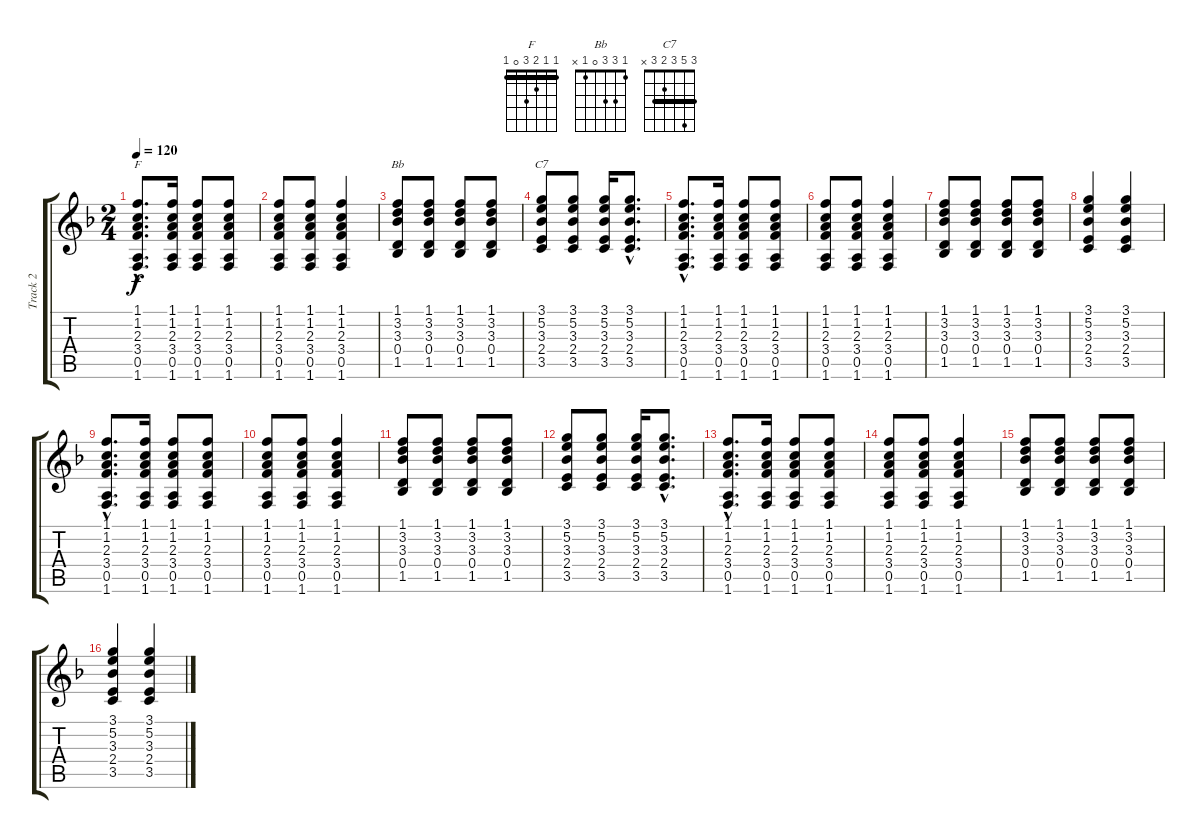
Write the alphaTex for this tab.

\track ("Track 2" "Track 2") {instrument acousticguitarnylon}
\staff {score tabs}
\tuning (E4 B3 G3 D3 A2 E2) {hide}
\chord ("F" 1 1 2 3 0 1) {barre 1}
\chord ("Bb" 1 3 3 0 1 x)
\chord ("C7" 3 5 3 2 3 x) {barre 3}
\ts (2 4)
\tempo 120
\clef g2
\ks f
(1.1{hac} 1.2{hac} 2.3{hac} 3.4{hac} 0.5{hac} 1.6{hac}).8{d ch "F" dy f instrument acousticguitarnylon} (1.1 1.2 2.3 3.4 0.5 1.6).16 (1.1 1.2 2.3 3.4 0.5 1.6).8 (1.1 1.2 2.3 3.4 0.5 1.6).8 |
(1.1 1.2 2.3 3.4 0.5 1.6).8 (1.1 1.2 2.3 3.4 0.5 1.6).8 (1.1 1.2 2.3 3.4 0.5 1.6).4 |
(1.1 3.2 3.3 0.4 1.5).8{ch "Bb"} (1.1 3.2 3.3 0.4 1.5).8 (1.1 3.2 3.3 0.4 1.5).8 (1.1 3.2 3.3 0.4 1.5).8 |
(3.1 5.2 3.3 2.4 3.5).8{ch "C7"} (3.1 5.2 3.3 2.4 3.5).8 (3.1 5.2 3.3 2.4 3.5).16 (3.1{hac} 5.2{hac} 3.3{hac} 2.4{hac} 3.5{hac}).8{d} |
(1.1{hac} 1.2{hac} 2.3{hac} 3.4{hac} 0.5{hac} 1.6{hac}).8{d} (1.1 1.2 2.3 3.4 0.5 1.6).16 (1.1 1.2 2.3 3.4 0.5 1.6).8 (1.1 1.2 2.3 3.4 0.5 1.6).8 |
(1.1 1.2 2.3 3.4 0.5 1.6).8 (1.1 1.2 2.3 3.4 0.5 1.6).8 (1.1 1.2 2.3 3.4 0.5 1.6).4 |
(1.1 3.2 3.3 0.4 1.5).8 (1.1 3.2 3.3 0.4 1.5).8 (1.1 3.2 3.3 0.4 1.5).8 (1.1 3.2 3.3 0.4 1.5).8 |
(3.1 5.2 3.3 2.4 3.5).4 (3.1 5.2 3.3 2.4 3.5).4 |
(1.1{hac} 1.2{hac} 2.3{hac} 3.4{hac} 0.5{hac} 1.6{hac}).8{d} (1.1 1.2 2.3 3.4 0.5 1.6).16 (1.1 1.2 2.3 3.4 0.5 1.6).8 (1.1 1.2 2.3 3.4 0.5 1.6).8 |
(1.1 1.2 2.3 3.4 0.5 1.6).8 (1.1 1.2 2.3 3.4 0.5 1.6).8 (1.1 1.2 2.3 3.4 0.5 1.6).4 |
(1.1 3.2 3.3 0.4 1.5).8 (1.1 3.2 3.3 0.4 1.5).8 (1.1 3.2 3.3 0.4 1.5).8 (1.1 3.2 3.3 0.4 1.5).8 |
(3.1 5.2 3.3 2.4 3.5).8 (3.1 5.2 3.3 2.4 3.5).8 (3.1 5.2 3.3 2.4 3.5).16 (3.1{hac} 5.2{hac} 3.3{hac} 2.4{hac} 3.5{hac}).8{d} |
(1.1{hac} 1.2{hac} 2.3{hac} 3.4{hac} 0.5{hac} 1.6{hac}).8{d} (1.1 1.2 2.3 3.4 0.5 1.6).16 (1.1 1.2 2.3 3.4 0.5 1.6).8 (1.1 1.2 2.3 3.4 0.5 1.6).8 |
(1.1 1.2 2.3 3.4 0.5 1.6).8 (1.1 1.2 2.3 3.4 0.5 1.6).8 (1.1 1.2 2.3 3.4 0.5 1.6).4 |
(1.1 3.2 3.3 0.4 1.5).8 (1.1 3.2 3.3 0.4 1.5).8 (1.1 3.2 3.3 0.4 1.5).8 (1.1 3.2 3.3 0.4 1.5).8 |
(3.1 5.2 3.3 2.4 3.5).4 (3.1 5.2 3.3 2.4 3.5).4
